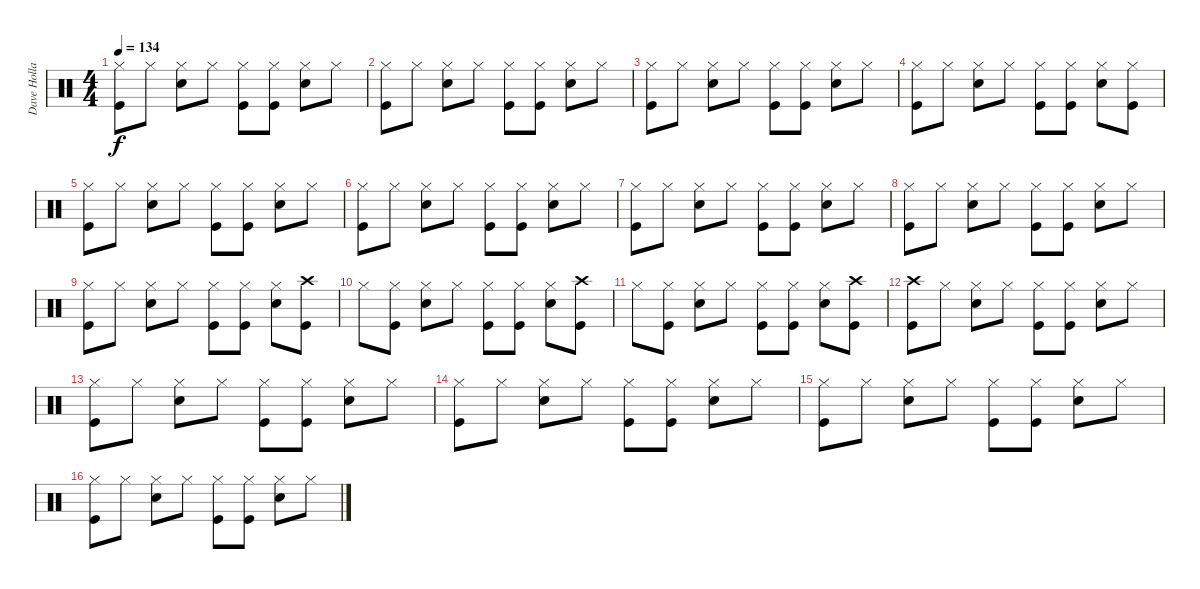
\track ("Dave Holland" "Dave Holla") {instrument percussion}
\staff {score}
\articulation defaults
\ts (4 4)
\tempo 134
\clef neutral
\ks c
("Hi-Hat (closed)" "Kick (hit)").8{dy f} "Hi-Hat (closed)".8 ("Hi-Hat (closed)" "Snare (hit) 2").8 "Hi-Hat (closed)".8 ("Hi-Hat (closed)" "Kick (hit)").8 ("Hi-Hat (closed)" "Kick (hit)").8 ("Hi-Hat (closed)" "Snare (hit) 2").8 "Hi-Hat (closed)".8 |
("Hi-Hat (closed)" "Kick (hit)").8 "Hi-Hat (closed)".8 ("Hi-Hat (closed)" "Snare (hit) 2").8 "Hi-Hat (closed)".8 ("Hi-Hat (closed)" "Kick (hit)").8 ("Hi-Hat (closed)" "Kick (hit)").8 ("Hi-Hat (closed)" "Snare (hit) 2").8 "Hi-Hat (closed)".8 |
("Hi-Hat (closed)" "Kick (hit)").8 "Hi-Hat (closed)".8 ("Hi-Hat (closed)" "Snare (hit) 2").8 "Hi-Hat (closed)".8 ("Hi-Hat (closed)" "Kick (hit)").8 ("Hi-Hat (closed)" "Kick (hit)").8 ("Hi-Hat (closed)" "Snare (hit) 2").8 "Hi-Hat (closed)".8 |
("Hi-Hat (closed)" "Kick (hit)").8 "Hi-Hat (closed)".8 ("Hi-Hat (closed)" "Snare (hit) 2").8 "Hi-Hat (closed)".8 ("Hi-Hat (closed)" "Kick (hit)").8 ("Hi-Hat (closed)" "Kick (hit)").8 ("Hi-Hat (closed)" "Snare (hit) 2").8 ("Hi-Hat (closed)" "Kick (hit)").8 |
("Hi-Hat (closed)" "Kick (hit)").8 "Hi-Hat (closed)".8 ("Hi-Hat (closed)" "Snare (hit) 2").8 "Hi-Hat (closed)".8 ("Hi-Hat (closed)" "Kick (hit)").8 ("Hi-Hat (closed)" "Kick (hit)").8 ("Hi-Hat (closed)" "Snare (hit) 2").8 "Hi-Hat (closed)".8 |
("Hi-Hat (closed)" "Kick (hit)").8 "Hi-Hat (closed)".8 ("Hi-Hat (closed)" "Snare (hit) 2").8 "Hi-Hat (closed)".8 ("Hi-Hat (closed)" "Kick (hit)").8 ("Hi-Hat (closed)" "Kick (hit)").8 ("Hi-Hat (closed)" "Snare (hit) 2").8 "Hi-Hat (closed)".8 |
("Hi-Hat (closed)" "Kick (hit)").8 "Hi-Hat (closed)".8 ("Hi-Hat (closed)" "Snare (hit) 2").8 "Hi-Hat (closed)".8 ("Hi-Hat (closed)" "Kick (hit)").8 ("Hi-Hat (closed)" "Kick (hit)").8 ("Hi-Hat (closed)" "Snare (hit) 2").8 "Hi-Hat (closed)".8 |
("Hi-Hat (closed)" "Kick (hit)").8 "Hi-Hat (closed)".8 ("Hi-Hat (closed)" "Snare (hit) 2").8 "Hi-Hat (closed)".8 ("Hi-Hat (closed)" "Kick (hit)").8 ("Hi-Hat (closed)" "Kick (hit)").8 ("Hi-Hat (closed)" "Snare (hit) 2").8 "Hi-Hat (closed)".8 |
("Hi-Hat (closed)" "Kick (hit)").8 "Hi-Hat (closed)".8 ("Hi-Hat (closed)" "Snare (hit) 2").8 "Hi-Hat (closed)".8 ("Hi-Hat (closed)" "Kick (hit)").8 ("Hi-Hat (closed)" "Kick (hit)").8 ("Hi-Hat (closed)" "Snare (hit) 2").8 ("Crash high (hit)" "Kick (hit)").8 |
"Hi-Hat (closed)".8 ("Hi-Hat (closed)" "Kick (hit)").8 ("Hi-Hat (closed)" "Snare (hit) 2").8 "Hi-Hat (closed)".8 ("Hi-Hat (closed)" "Kick (hit)").8 ("Hi-Hat (closed)" "Kick (hit)").8 ("Hi-Hat (closed)" "Snare (hit) 2").8 ("Crash high (hit)" "Kick (hit)").8 |
"Hi-Hat (closed)".8 ("Hi-Hat (closed)" "Kick (hit)").8 ("Hi-Hat (closed)" "Snare (hit) 2").8 "Hi-Hat (closed)".8 ("Hi-Hat (closed)" "Kick (hit)").8 ("Hi-Hat (closed)" "Kick (hit)").8 ("Hi-Hat (closed)" "Snare (hit) 2").8 ("Crash high (hit)" "Kick (hit)").8 |
("Crash high (hit)" "Kick (hit)").8 "Hi-Hat (closed)".8 ("Hi-Hat (closed)" "Snare (hit) 2").8 "Hi-Hat (closed)".8 ("Hi-Hat (closed)" "Kick (hit)").8 ("Hi-Hat (closed)" "Kick (hit)").8 ("Hi-Hat (closed)" "Snare (hit) 2").8 "Hi-Hat (closed)".8 |
("Hi-Hat (closed)" "Kick (hit)").8 "Hi-Hat (closed)".8 ("Hi-Hat (closed)" "Snare (hit) 2").8 "Hi-Hat (closed)".8 ("Hi-Hat (closed)" "Kick (hit)").8 ("Hi-Hat (closed)" "Kick (hit)").8 ("Hi-Hat (closed)" "Snare (hit) 2").8 "Hi-Hat (closed)".8 |
("Hi-Hat (closed)" "Kick (hit)").8 "Hi-Hat (closed)".8 ("Hi-Hat (closed)" "Snare (hit) 2").8 "Hi-Hat (closed)".8 ("Hi-Hat (closed)" "Kick (hit)").8 ("Hi-Hat (closed)" "Kick (hit)").8 ("Hi-Hat (closed)" "Snare (hit) 2").8 "Hi-Hat (closed)".8 |
("Hi-Hat (closed)" "Kick (hit)").8 "Hi-Hat (closed)".8 ("Hi-Hat (closed)" "Snare (hit) 2").8 "Hi-Hat (closed)".8 ("Hi-Hat (closed)" "Kick (hit)").8 ("Hi-Hat (closed)" "Kick (hit)").8 ("Hi-Hat (closed)" "Snare (hit) 2").8 "Hi-Hat (closed)".8 |
("Hi-Hat (closed)" "Kick (hit)").8 "Hi-Hat (closed)".8 ("Hi-Hat (closed)" "Snare (hit) 2").8 "Hi-Hat (closed)".8 ("Hi-Hat (closed)" "Kick (hit)").8 ("Hi-Hat (closed)" "Kick (hit)").8 ("Hi-Hat (closed)" "Snare (hit) 2").8 "Hi-Hat (closed)".8
